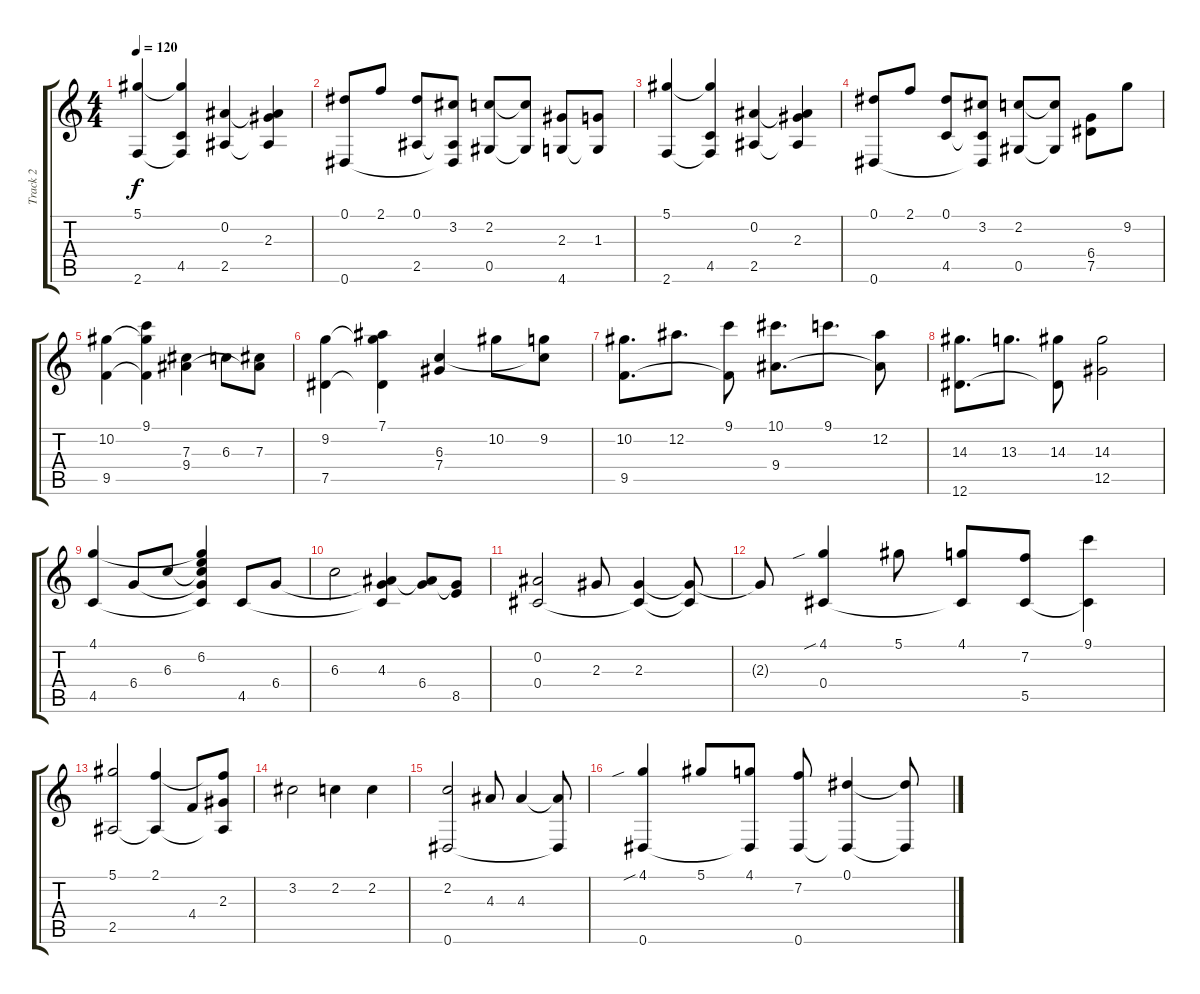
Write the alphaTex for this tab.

\track ("Track 2" "Track 2") {mute instrument acousticguitarnylon}
\staff {score tabs}
\tuning (Eb4 Bb3 Gb3 Db3 Ab2 Eb2) {hide}
\ts (4 4)
\tempo 120
\clef g2
\ks c
(5.1 2.6).4{dy f} (5.1{t} 4.5 2.6{t}).4 (0.2 2.5).4 (0.2{t} 2.3 2.5{t}).4 |
(0.1 0.6).8 2.1.8 (0.1 2.5).8 (3.2 2.5{t} 0.6{t}).8 (2.2 0.5).8 (2.2{t} 0.5{t}).8 (2.3 4.6).8 (1.3 4.6{t}).8 |
(5.1 2.6).4 (5.1{t} 4.5 2.6{t}).4 (0.2 2.5).4 (0.2{t} 2.3 2.5{t}).4 |
(0.1 0.6).8 2.1.8 (0.1 4.5).8 (3.2 4.5{t} 0.6{t}).8 (2.2 0.5).8 (2.2{t} 0.5{t}).8 (6.4 7.5).8 9.2.8 |
(10.2 9.5).4 (9.1 10.2{t} 9.5{t}).4 (7.3 9.4).4 6.3.8 (7.3 9.4{t}).8 |
(9.2 7.5).4 (7.1 9.2{t} 7.5{t}).4 (6.3 7.4).4 10.2.8 (9.2 6.3{t}).8 |
(10.2 9.5).8{d} 12.2.8{d} (9.1 9.5{t}).8 (10.1 9.4).8{d} 9.1.8{d} (12.2 9.4{t}).8 |
(14.3 12.6).8{d} 13.3.8{d} (14.3 12.6{t}).8 (14.3 12.5).2 |
(4.1 4.5).4 6.4.8 6.3.8 (4.1{t} 6.2 6.3{t} 6.4{t} 4.5{t}).4 4.5.8 6.4.8 |
6.3.2 (4.3 6.4{t} 4.5{t}).4 (4.3{t} 6.4).8 (6.4{t} 8.5).8 |
(0.2 0.4).2 2.3.8 (2.3 0.4{t}).4 (2.3{t} 0.4{t}).8 |
2.3{t}.8 (4.1{sib} 0.4).4 5.1.8 (4.1 0.4{t}).8 (7.2 5.5).8 (9.1 5.5{t}).4 |
(5.1 2.5).2 (2.1 2.5{t}).4 4.4.8 (2.1{t} 2.3 2.5{t}).8 |
3.2.2 2.2.4 2.2.4 |
(2.2 0.6).2 4.3.8 4.3.4 (4.3{t} 0.6{t}).8 |
(4.1{sib} 0.6).4 5.1.8 (4.1 0.6{t}).8 (7.2 0.6).8 (0.1 0.6{t}).4 (0.1{t} 0.6{t}).8
